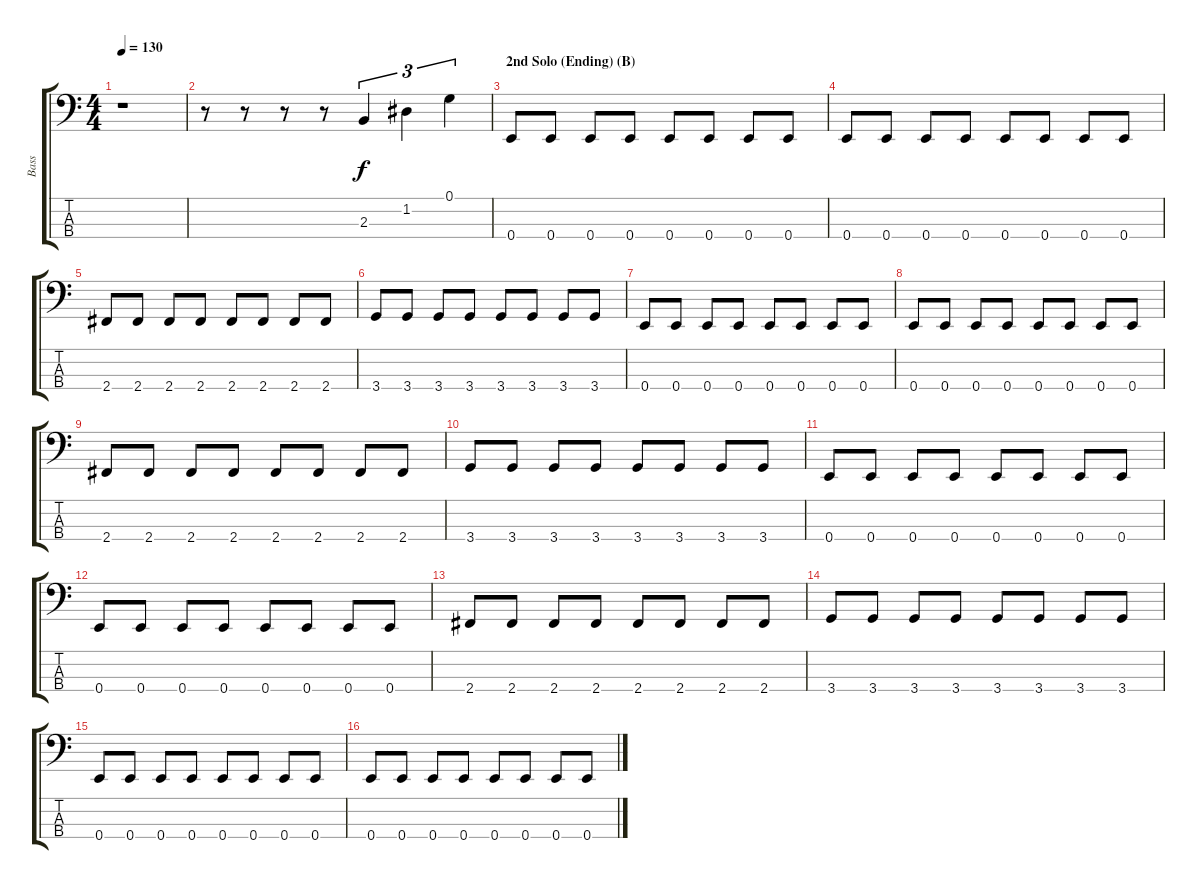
\track ("Bass" "Bass") {instrument electricbasspick}
\staff {score tabs}
\tuning (G2 D2 A1 E1) {hide}
\ts (4 4)
\tempo 130
\clef f4
\ks c
r.1{dy f} |
r.8 r.8 r.8 r.8 2.3.4{tu (3 2)} 1.2.4{tu (3 2)} 0.1.4{tu (3 2)} |
\section ("" "2nd Solo (Ending) (B)")
0.4.8 0.4.8 0.4.8 0.4.8 0.4.8 0.4.8 0.4.8 0.4.8 |
0.4.8 0.4.8 0.4.8 0.4.8 0.4.8 0.4.8 0.4.8 0.4.8 |
2.4.8 2.4.8 2.4.8 2.4.8 2.4.8 2.4.8 2.4.8 2.4.8 |
3.4.8 3.4.8 3.4.8 3.4.8 3.4.8 3.4.8 3.4.8 3.4.8 |
0.4.8 0.4.8 0.4.8 0.4.8 0.4.8 0.4.8 0.4.8 0.4.8 |
0.4.8 0.4.8 0.4.8 0.4.8 0.4.8 0.4.8 0.4.8 0.4.8 |
2.4.8 2.4.8 2.4.8 2.4.8 2.4.8 2.4.8 2.4.8 2.4.8 |
3.4.8 3.4.8 3.4.8 3.4.8 3.4.8 3.4.8 3.4.8 3.4.8 |
0.4.8 0.4.8 0.4.8 0.4.8 0.4.8 0.4.8 0.4.8 0.4.8 |
0.4.8 0.4.8 0.4.8 0.4.8 0.4.8 0.4.8 0.4.8 0.4.8 |
2.4.8 2.4.8 2.4.8 2.4.8 2.4.8 2.4.8 2.4.8 2.4.8 |
3.4.8 3.4.8 3.4.8 3.4.8 3.4.8 3.4.8 3.4.8 3.4.8 |
0.4.8 0.4.8 0.4.8 0.4.8 0.4.8 0.4.8 0.4.8 0.4.8 |
0.4.8 0.4.8 0.4.8 0.4.8 0.4.8 0.4.8 0.4.8 0.4.8
